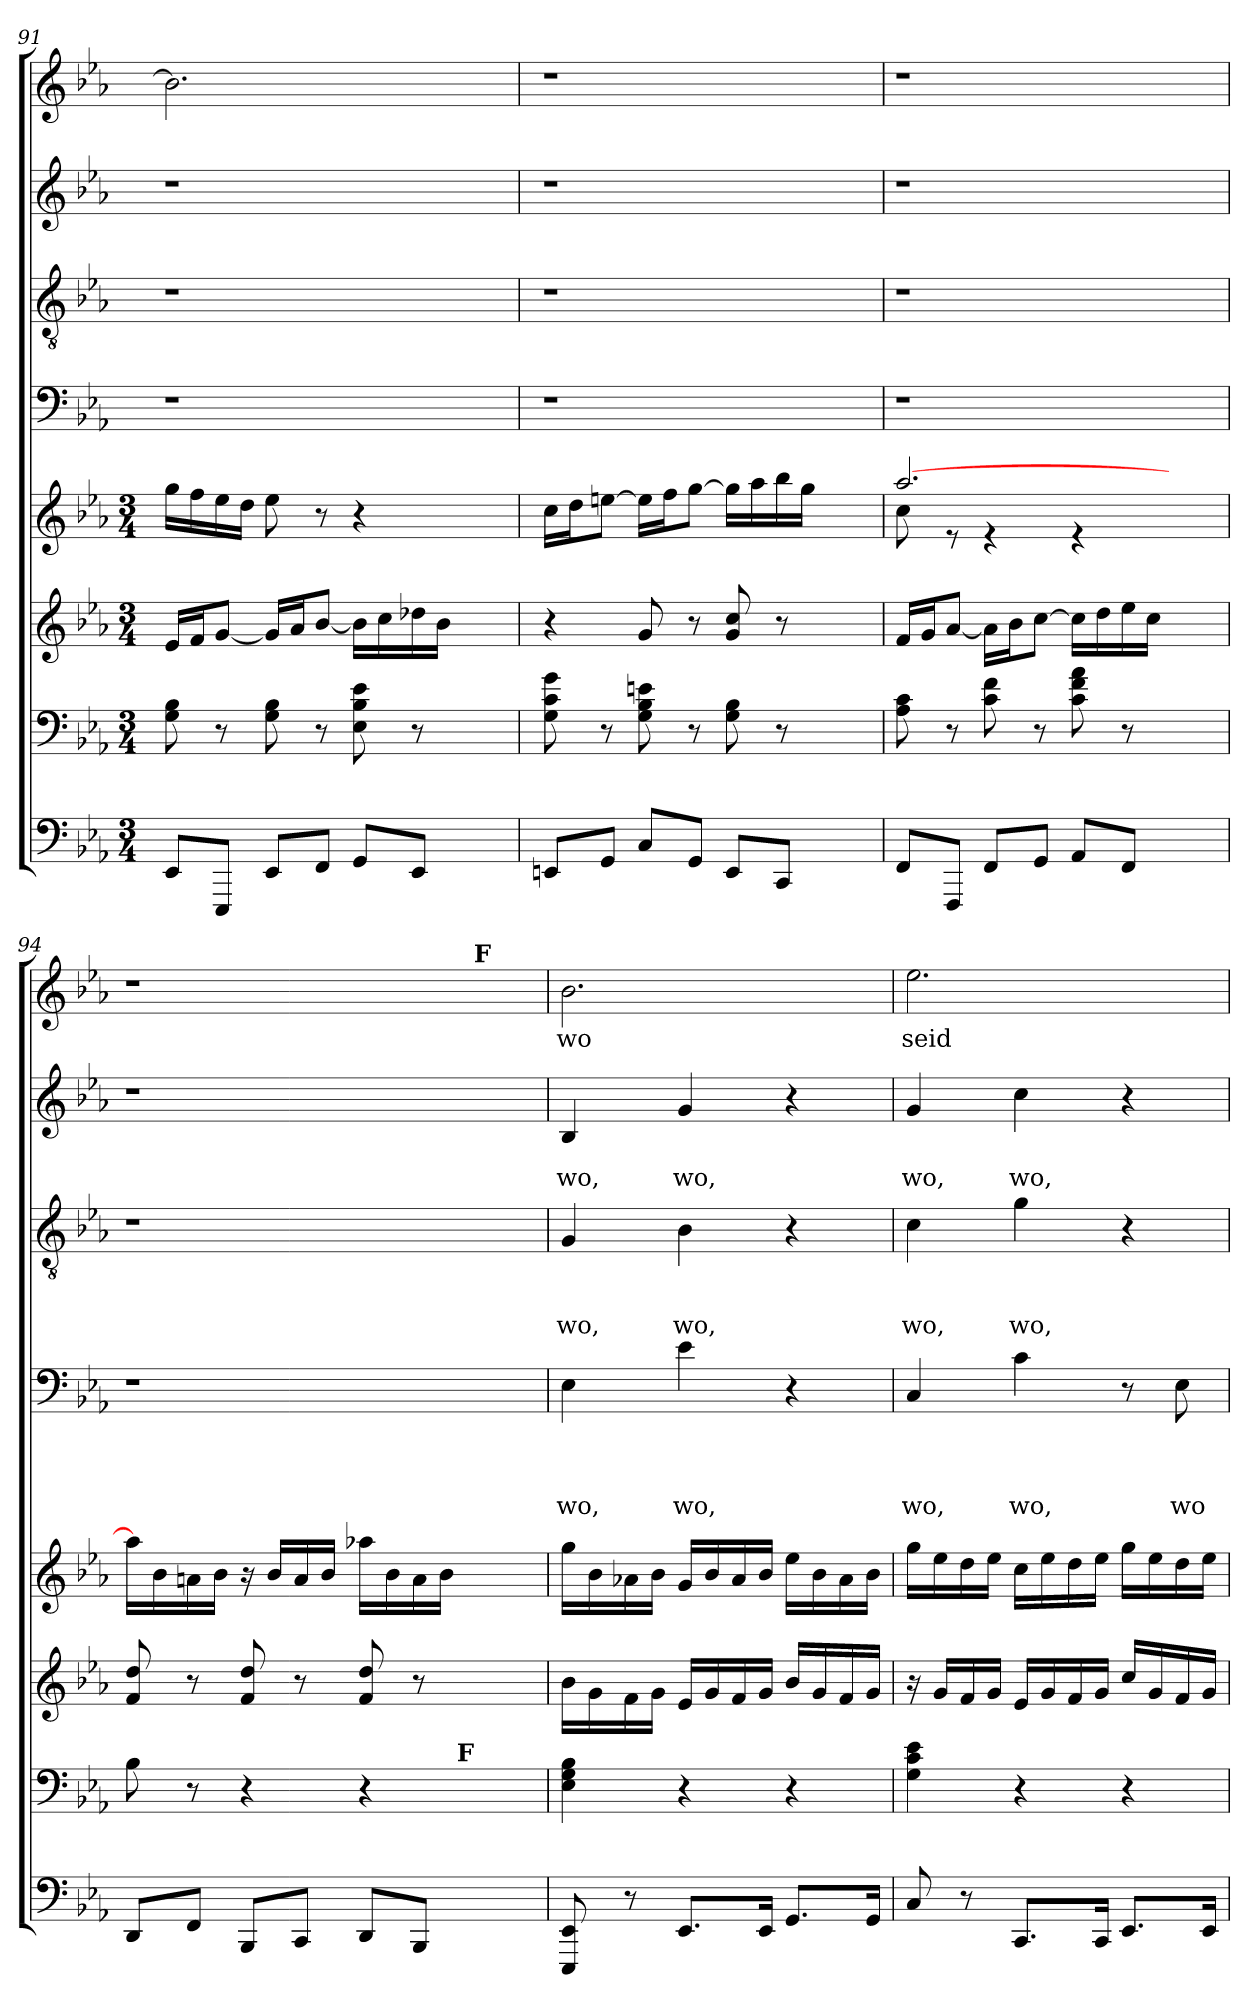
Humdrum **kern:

**kern	**kern	**kern	**kern	**kern	**text	**text	**text	**text	**kern	**text	**text	**text	**kern	**text	**text	**kern	**text
*part8	*part7	*part6	*part5	*part4	*part4	*part4	*part4	*part4	*part3	*part3	*part3	*part3	*part2	*part2	*part2	*part1	*part1
*staff8	*staff7	*staff6	*staff5	*staff4	*staff4	*staff4	*staff4	*staff4	*staff3	*staff3	*staff3	*staff3	*staff2	*staff2	*staff2	*staff1	*staff1
*clefF4	*clefF4	*clefG2	*clefG2	*clefF4	*	*	*	*	*clefGv2	*	*	*	*clefG2	*	*	*clefG2	*
*k[b-e-a-]	*k[b-e-a-]	*k[b-e-a-]	*k[b-e-a-]	*k[b-e-a-]	*	*	*	*	*k[b-e-a-]	*	*	*	*k[b-e-a-]	*	*	*k[b-e-a-]	*
*E-:	*E-:	*E-:	*E-:	*E-:	*	*	*	*	*E-:	*	*	*	*E-:	*	*	*E-:	*
*M3/4	*M3/4	*M3/4	*M3/4	*	*	*	*	*	*	*	*	*	*	*	*	*	*
=91	=91	=91	=91	=91	=91	=91	=91	=91	=91	=91	=91	=91	=91	=91	=91	=91	=91
!	!	!	!	!LO:N:vis=1	!	!	!	!	!LO:N:vis=1	!	!	!	!LO:N:vis=1	!	!	!	!
8EE-/L	8G\ 8B-\	16e-/LL	16gg\LL	1r	.	.	.	.	1r	.	.	.	1r	.	.	2.b-\]	.
.	.	16f/J	16ff\	.	.	.	.	.	.	.	.	.	.	.	.	.	.
8EEE-/J	8r	[<8g/J	16ee-\	.	.	.	.	.	.	.	.	.	.	.	.	.	.
.	.	.	16dd\JJ	.	.	.	.	.	.	.	.	.	.	.	.	.	.
8EE-/L	8G\ 8B-\	16g/LL]	8ee-\	.	.	.	.	.	.	.	.	.	.	.	.	.	.
.	.	16a-/J	.	.	.	.	.	.	.	.	.	.	.	.	.	.	.
8FF/J	8r	[<8b-/J	8r	.	.	.	.	.	.	.	.	.	.	.	.	.	.
8GG/L	8E-\ 8B-\ 8e-\	16b-\LL]	4r	.	.	.	.	.	.	.	.	.	.	.	.	.	.
.	.	16cc\	.	.	.	.	.	.	.	.	.	.	.	.	.	.	.
8EE-/J	8r	16dd-X\	.	.	.	.	.	.	.	.	.	.	.	.	.	.	.
.	.	16b-\JJ	.	.	.	.	.	.	.	.	.	.	.	.	.	.	.
4ryy	4ryy	4ryy	4ryy	.	.	.	.	.	.	.	.	.	.	.	.	4ryy	.
=92	=92	=92	=92	=92	=92	=92	=92	=92	=92	=92	=92	=92	=92	=92	=92	=92	=92
!	!	!	!	!LO:N:vis=1	!	!	!	!	!LO:N:vis=1	!	!	!	!LO:N:vis=1	!	!	!LO:N:vis=1	!
8EEn/L	8G\ 8c\ 8g\	4r	16cc\LL	1r	.	.	.	.	1r	.	.	.	1r	.	.	1r	.
.	.	.	16dd\J	.	.	.	.	.	.	.	.	.	.	.	.	.	.
8GG/J	8r	.	[>8een\J	.	.	.	.	.	.	.	.	.	.	.	.	.	.
8C/L	8G\ 8B-\ 8en\	8g/	16ee\LL]	.	.	.	.	.	.	.	.	.	.	.	.	.	.
.	.	.	16ff\J	.	.	.	.	.	.	.	.	.	.	.	.	.	.
8GG/J	8r	8r	[>8gg\J	.	.	.	.	.	.	.	.	.	.	.	.	.	.
8EE/L	8G\ 8B-\	8g/ 8cc/	16gg\LL]	.	.	.	.	.	.	.	.	.	.	.	.	.	.
.	.	.	16aa-\	.	.	.	.	.	.	.	.	.	.	.	.	.	.
8CC/J	8r	8r	16bb-\	.	.	.	.	.	.	.	.	.	.	.	.	.	.
.	.	.	16gg\JJ	.	.	.	.	.	.	.	.	.	.	.	.	.	.
4ryy	4ryy	4ryy	4ryy	.	.	.	.	.	.	.	.	.	.	.	.	.	.
=93	=93	=93	=93	=93	=93	=93	=93	=93	=93	=93	=93	=93	=93	=93	=93	=93	=93
*	*	*	*^	*	*	*	*	*	*	*	*	*	*	*	*	*	*
!	!	!	!	!	!LO:N:vis=1	!	!	!	!	!LO:N:vis=1	!	!	!	!LO:N:vis=1	!	!	!LO:N:vis=1	!
8FF/L	8A-\ 8c\	16f/LL	[<2.aa-/	8cc\	1r	.	.	.	.	1r	.	.	.	1r	.	.	1r	.
.	.	16g/J	.	.	.	.	.	.	.	.	.	.	.	.	.	.	.	.
8FFF/J	8r	[<8a-/J	.	8re	.	.	.	.	.	.	.	.	.	.	.	.	.	.
8FF/L	8c\ 8f\	16a-\LL]	.	4re	.	.	.	.	.	.	.	.	.	.	.	.	.	.
.	.	16b-\J	.	.	.	.	.	.	.	.	.	.	.	.	.	.	.	.
8GG/J	8r	[>8cc\J	.	.	.	.	.	.	.	.	.	.	.	.	.	.	.	.
8AA-/L	8c\ 8f\ 8a-\	16cc\LL]	.	4re	.	.	.	.	.	.	.	.	.	.	.	.	.	.
.	.	16dd\	.	.	.	.	.	.	.	.	.	.	.	.	.	.	.	.
8FF/J	8r	16ee-\	.	.	.	.	.	.	.	.	.	.	.	.	.	.	.	.
.	.	16cc\JJ	.	.	.	.	.	.	.	.	.	.	.	.	.	.	.	.
4ryy	4ryy	4ryy	4ryy	4ryy	.	.	.	.	.	.	.	.	.	.	.	.	.	.
!!LO:LB:g=z
=94	=94	=94	=94	=94	=94	=94	=94	=94	=94	=94	=94	=94	=94	=94	=94	=94	=94	=94
!	!	!	!	!	!LO:N:vis=1	!	!	!	!	!LO:N:vis=1	!	!	!	!LO:N:vis=1	!	!	!LO:N:vis=1	!
*	*^	*	*v	*v	*	*	*	*	*	*	*	*	*	*	*	*	*^	*
8DD/L	8B-\	2ryy	8f/ 8dd/	16aa-\LL]	1r	.	.	.	.	1r	.	.	.	1r	.	.	1r	2.ryy	.
.	.	.	.	16b-\	.	.	.	.	.	.	.	.	.	.	.	.	.	.	.
8FF/J	8r	.	8r	16an\	.	.	.	.	.	.	.	.	.	.	.	.	.	.	.
.	.	.	.	16b-\JJ	.	.	.	.	.	.	.	.	.	.	.	.	.	.	.
8BBB-/L	4r	.	8f/ 8dd/	16ra	.	.	.	.	.	.	.	.	.	.	.	.	.	.	.
.	.	.	.	16b-/LL	.	.	.	.	.	.	.	.	.	.	.	.	.	.	.
8CC/J	.	.	8r	16a/	.	.	.	.	.	.	.	.	.	.	.	.	.	.	.
.	.	.	.	16b-/JJ	.	.	.	.	.	.	.	.	.	.	.	.	.	.	.
8DD/L	4r	8..ryy	8f/ 8dd/	16aa-X\LL	.	.	.	.	.	.	.	.	.	.	.	.	.	.	.
.	.	.	.	16b-\	.	.	.	.	.	.	.	.	.	.	.	.	.	.	.
8BBB-/J	.	.	8r	16a\	.	.	.	.	.	.	.	.	.	.	.	.	.	.	.
.	.	.	.	16b-\JJ	.	.	.	.	.	.	.	.	.	.	.	.	.	.	.
!	!	!LO:TX:a:B:t=F	!	!	!	!	!	!	!	!	!	!	!	!	!	!	!	!	!
.	.	4ryy	.	.	.	.	.	.	.	.	.	.	.	.	.	.	.	.	.
!	!	!	!	!	!	!	!	!	!	!	!	!	!	!	!	!	!	!LO:TX:a:B:t=F	!
4ryy	4ryy	.	4ryy	4ryy	.	.	.	.	.	.	.	.	.	.	.	.	.	4ryy	.
.	.	32ryy	.	.	.	.	.	.	.	.	.	.	.	.	.	.	.	.	.
=95	=95	=95	=95	=95	=95	=95	=95	=95	=95	=95	=95	=95	=95	=95	=95	=95	=95	=95	=95
!	!	!	!	!	!	!	!	!	!LO:LY:b	!	!	!	!LO:LY:b	!	!	!LO:LY:b	!	!	!LO:LY:b
*	*v	*v	*	*	*	*	*	*	*	*	*	*	*	*	*	*	*v	*v	*
8EEE-/ 8EE-/	4E-\ 4G\ 4B-\	16b-\LL	16gg\LL	4E-\	.	.	.	wo,	4G/	.	.	wo,	4B-/	.	wo,	2.b-\	wo
.	.	16g\	16b-\	.	.	.	.	.	.	.	.	.	.	.	.	.	.
8r	.	16f\	16a-X\	.	.	.	.	.	.	.	.	.	.	.	.	.	.
.	.	16g\JJ	16b-\JJ	.	.	.	.	.	.	.	.	.	.	.	.	.	.
!	!	!	!	!	!	!	!	!LO:LY:b	!	!	!	!LO:LY:b	!	!	!LO:LY:b	!	!
8.EE-/L	4r	16e-/LL	16g/LL	4e-\	.	.	.	wo,	4B-\	.	.	wo,	4g/	.	wo,	.	.
.	.	16g/	16b-/	.	.	.	.	.	.	.	.	.	.	.	.	.	.
.	.	16f/	16a-/	.	.	.	.	.	.	.	.	.	.	.	.	.	.
16EE-/Jk	.	16g/JJ	16b-/JJ	.	.	.	.	.	.	.	.	.	.	.	.	.	.
8.GG/L	4r	16b-/LL	16ee-\LL	4r	.	.	.	.	4r	.	.	.	4r	.	.	.	.
.	.	16g/	16b-\	.	.	.	.	.	.	.	.	.	.	.	.	.	.
.	.	16f/	16a-\	.	.	.	.	.	.	.	.	.	.	.	.	.	.
16GG/Jk	.	16g/JJ	16b-\JJ	.	.	.	.	.	.	.	.	.	.	.	.	.	.
=96	=96	=96	=96	=96	=96	=96	=96	=96	=96	=96	=96	=96	=96	=96	=96	=96	=96
!	!	!	!	!	!	!	!	!LO:LY:b	!	!	!	!LO:LY:b	!	!	!LO:LY:b	!	!LO:LY:b
8C/	4G\ 4c\ 4e-\	16ra	16gg\LL	4C/	.	.	.	wo,	4c\	.	.	wo,	4g/	.	wo,	2.ee-\	seid
.	.	16g/LL	16ee-\	.	.	.	.	.	.	.	.	.	.	.	.	.	.
8r	.	16f/	16dd\	.	.	.	.	.	.	.	.	.	.	.	.	.	.
.	.	16g/JJ	16ee-\JJ	.	.	.	.	.	.	.	.	.	.	.	.	.	.
!	!	!	!	!	!	!	!	!LO:LY:b	!	!	!	!LO:LY:b	!	!	!LO:LY:b	!	!
8.CC/L	4r	16e-/LL	16cc\LL	4c\	.	.	.	wo,	4g\	.	.	wo,	4cc\	.	wo,	.	.
.	.	16g/	16ee-\	.	.	.	.	.	.	.	.	.	.	.	.	.	.
.	.	16f/	16dd\	.	.	.	.	.	.	.	.	.	.	.	.	.	.
16CC/Jk	.	16g/JJ	16ee-\JJ	.	.	.	.	.	.	.	.	.	.	.	.	.	.
8.EE-/L	4r	16cc/LL	16gg\LL	8r	.	.	.	.	4r	.	.	.	4r	.	.	.	.
.	.	16g/	16ee-\	.	.	.	.	.	.	.	.	.	.	.	.	.	.
!	!	!	!	!	!	!	!	!LO:LY:b	!	!	!	!	!	!	!	!	!
.	.	16f/	16dd\	8E-\	.	.	.	wo	.	.	.	.	.	.	.	.	.
16EE-/Jk	.	16g/JJ	16ee-\JJ	.	.	.	.	.	.	.	.	.	.	.	.	.	.
=	=	=	=	=	=	=	=	=	=	=	=	=	=	=	=	=	=
*-	*-	*-	*-	*-	*-	*-	*-	*-	*-	*-	*-	*-	*-	*-	*-	*-	*-
